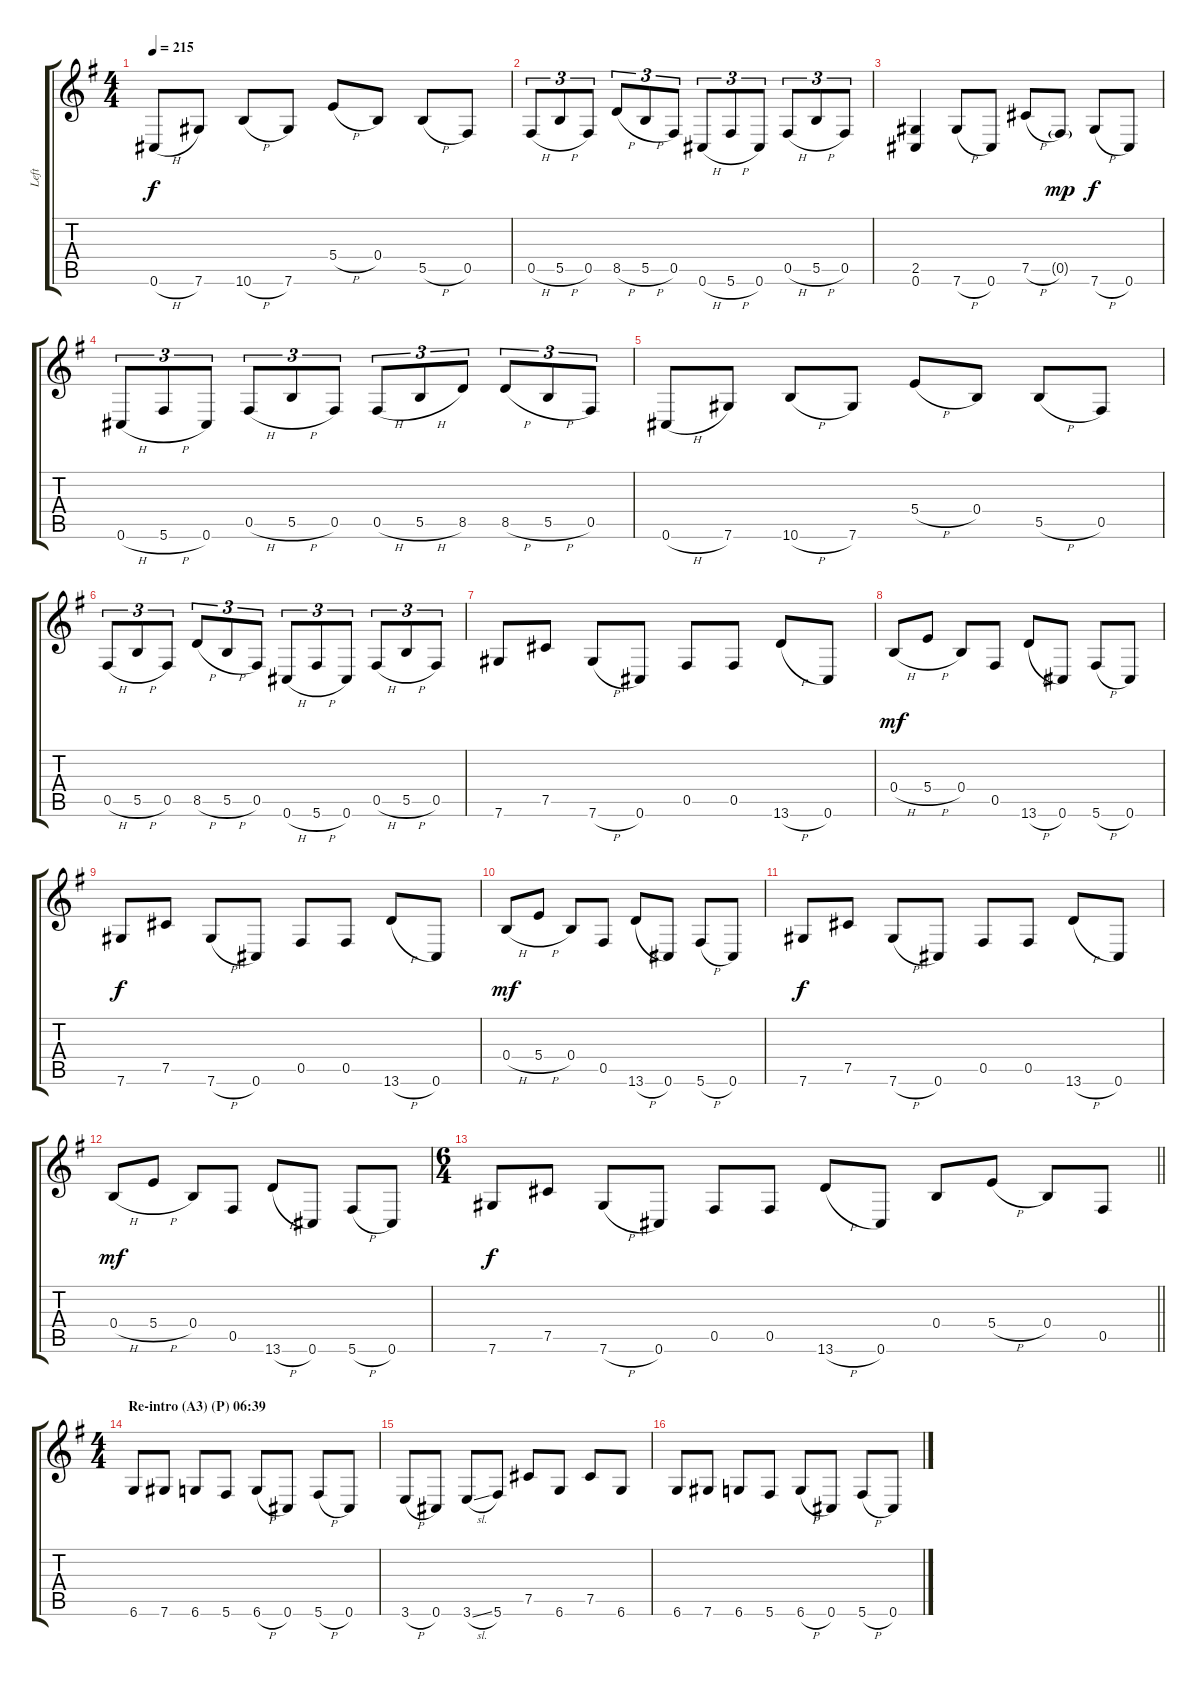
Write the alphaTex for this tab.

\track ("Left" "Left") {instrument distortionguitar}
\staff {score tabs}
\tuning (Db4 Ab3 E3 B2 Gb2 Db2) {hide}
\ts (4 4)
\tempo 215
\clef g2
\ks eminor
0.6{h}.8{dy f} 7.6.8 10.6{h}.8 7.6.8 5.4{h}.8 0.4.8 5.5{h}.8 0.5.8 |
0.5{h}.8{tu (3 2)} 5.5{h}.8{tu (3 2)} 0.5.8{tu (3 2)} 8.5{h}.8{tu (3 2)} 5.5{h}.8{tu (3 2)} 0.5.8{tu (3 2)} 0.6{h}.8{tu (3 2)} 5.6{h}.8{tu (3 2)} 0.6.8{tu (3 2)} 0.5{h}.8{tu (3 2)} 5.5{h}.8{tu (3 2)} 0.5.8{tu (3 2)} |
(2.5 0.6).4 7.6{h}.8 0.6.8 7.5{h}.8 0.5{g}.8{dy mp} 7.6{h}.8{dy f} 0.6.8 |
0.6{h}.8{tu (3 2)} 5.6{h}.8{tu (3 2)} 0.6.8{tu (3 2)} 0.5{h}.8{tu (3 2)} 5.5{h}.8{tu (3 2)} 0.5.8{tu (3 2)} 0.5{h}.8{tu (3 2)} 5.5{h}.8{tu (3 2)} 8.5.8{tu (3 2)} 8.5{h}.8{tu (3 2)} 5.5{h}.8{tu (3 2)} 0.5.8{tu (3 2)} |
0.6{h}.8 7.6.8 10.6{h}.8 7.6.8 5.4{h}.8 0.4.8 5.5{h}.8 0.5.8 |
0.5{h}.8{tu (3 2)} 5.5{h}.8{tu (3 2)} 0.5.8{tu (3 2)} 8.5{h}.8{tu (3 2)} 5.5{h}.8{tu (3 2)} 0.5.8{tu (3 2)} 0.6{h}.8{tu (3 2)} 5.6{h}.8{tu (3 2)} 0.6.8{tu (3 2)} 0.5{h}.8{tu (3 2)} 5.5{h}.8{tu (3 2)} 0.5.8{tu (3 2)} |
7.6.8 7.5.8 7.6{h}.8 0.6.8 0.5.8 0.5.8 13.6{h}.8 0.6.8 |
0.4{h}.8{dy mf} 5.4{h}.8 0.4.8 0.5.8 13.6{h}.8 0.6.8 5.6{h}.8 0.6.8 |
7.6.8{dy f} 7.5.8 7.6{h}.8 0.6.8 0.5.8 0.5.8 13.6{h}.8 0.6.8 |
0.4{h}.8{dy mf} 5.4{h}.8 0.4.8 0.5.8 13.6{h}.8 0.6.8 5.6{h}.8 0.6.8 |
7.6.8{dy f} 7.5.8 7.6{h}.8 0.6.8 0.5.8 0.5.8 13.6{h}.8 0.6.8 |
0.4{h}.8{dy mf} 5.4{h}.8 0.4.8 0.5.8 13.6{h}.8 0.6.8 5.6{h}.8 0.6.8 |
\ts (6 4)
\barLineRight lightlight
7.6.8{dy f} 7.5.8 7.6{h}.8 0.6.8 0.5.8 0.5.8 13.6{h}.8 0.6.8 0.4.8 5.4{h}.8 0.4.8 0.5.8 |
\ts (4 4)
\section ("" "Re-intro (A3) (P) 06:39")
6.6.8 7.6.8 6.6.8 5.6.8 6.6{h}.8 0.6.8 5.6{h}.8 0.6.8 |
3.6{h}.8 0.6.8 3.6{sl}.8 5.6.8 7.5.8 6.6.8 7.5.8 6.6.8 |
6.6.8 7.6.8 6.6.8 5.6.8 6.6{h}.8 0.6.8 5.6{h}.8 0.6.8
